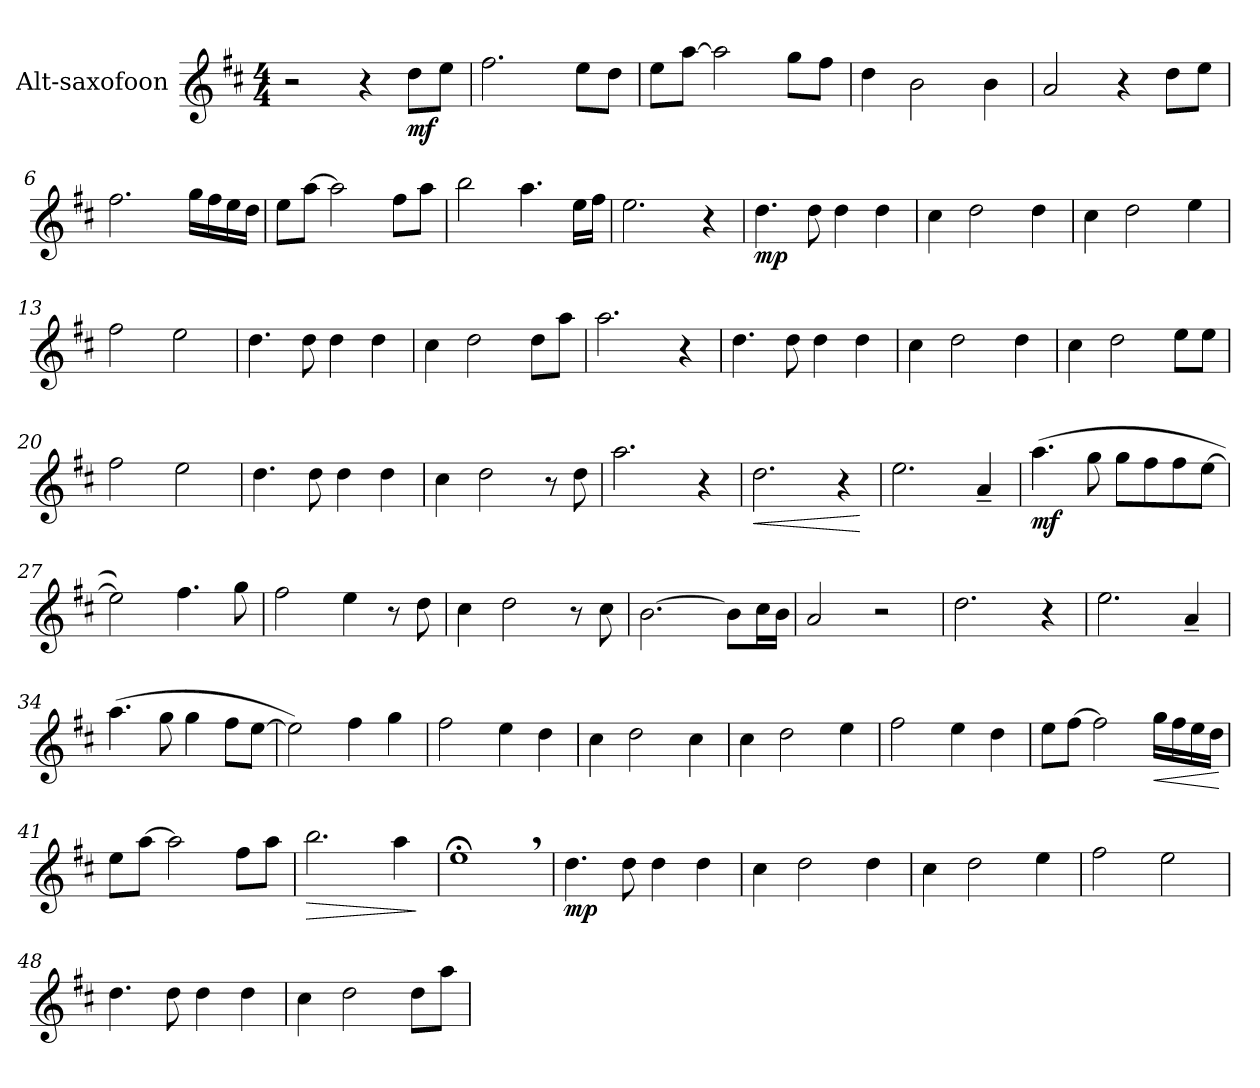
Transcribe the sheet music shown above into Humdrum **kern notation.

**kern	**dynam
*part1	*part1
*staff1	*staff1
*I"Alt-saxofoon	*
*I'A. Sax.	*
*clefG2	*
*ITrd5c9	*
*k[b-]	*
*M4/4	*
=1	=1
2r	.
4r	.
*MM108	*
!	!LO:DY:b
8f\L	mf
8g\J	.
=2	=2
2.a\	.
8g\L	.
8f\J	.
=3	=3
8g\L	.
[8cc\J	.
2cc\]	.
8b-\L	.
8a\J	.
=4	=4
4f\	.
2d\	.
4d\	.
=5	=5
2c/	.
4r	.
8f\L	.
8g\J	.
=6	=6
2.a\	.
16b-\LL	.
16a\	.
16g\	.
16f\JJ	.
=7	=7
8g\L	.
[8cc\J	.
2cc\]	.
8a\L	.
8cc\J	.
=8	=8
2dd\	.
4.cc\	.
16g\LL	.
16a\JJ	.
=9	=9
2.g\	.
4r	.
=10	=10
!	!LO:DY:b
4.f\	mp
8f\	.
4f\	.
4f\	.
=11	=11
4e\	.
2f\	.
4f\	.
=12	=12
4e\	.
2f\	.
4g\	.
=13	=13
2a\	.
2g\	.
=14	=14
4.f\	.
8f\	.
4f\	.
4f\	.
=15	=15
4e\	.
2f\	.
8f\L	.
8cc\J	.
=16	=16
2.cc\	.
4r	.
=17	=17
4.f\	.
8f\	.
4f\	.
4f\	.
=18	=18
4e\	.
2f\	.
4f\	.
=19	=19
4e\	.
2f\	.
8g\L	.
8g\J	.
=20	=20
2a\	.
2g\	.
=21	=21
4.f\	.
8f\	.
4f\	.
4f\	.
=22	=22
4e\	.
2f\	.
8r	.
8f\	.
=23	=23
2.cc\	.
4r	.
=24	=24
!	!LO:HP:b
2.f\	<
4r	.
.	[
=25	=25
2.g\	.
4c~/	.
=26	=26
!	!LO:DY:b
(>4.cc\	mf
8b-\	.
8b-\L	.
8a\	.
8a\	.
[8g\J	.
=27	=27
2g\])	.
4.a\	.
8b-\	.
=28	=28
2a\	.
4g\	.
8r	.
8f\	.
=29	=29
4e\	.
2f\	.
8r	.
8e\	.
=30	=30
[2.d\	.
8d\L]	.
16e\L	.
16d\JJ	.
=31	=31
2c/	.
2r	.
=32	=32
2.f\	.
4r	.
=33	=33
2.g\	.
4c~/	.
=34	=34
(>4.cc\	.
8b-\	.
4b-\	.
8a\L	.
[8g\J	.
=35	=35
2g\])	.
4a\	.
4b-\	.
=36	=36
2a\	.
4g\	.
4f\	.
=37	=37
4e\	.
2f\	.
4e\	.
=38	=38
4e\	.
2f\	.
4g\	.
=39	=39
2a\	.
4g\	.
4f\	.
=40	=40
8g\L	.
[8a\J	.
2a\]	.
!	!LO:HP:b
16b-\LL	<
16a\	.
16g\	.
16f\JJ	.
.	[
=41	=41
8g\L	.
[8cc\J	.
2cc\]	.
8a\L	.
8cc\J	.
=42	=42
!	!LO:HP:b
2.dd\	>
4cc\	.
.	]
=43	=43
1g;<,	.
=44	=44
!	!LO:DY:b
4.f\	mp
8f\	.
4f\	.
4f\	.
=45	=45
4e\	.
2f\	.
4f\	.
=46	=46
4e\	.
2f\	.
4g\	.
=47	=47
2a\	.
2g\	.
=48	=48
4.f\	.
8f\	.
4f\	.
4f\	.
=49	=49
4e\	.
2f\	.
8f\L	.
8cc\J	.
=	=
*-	*-
